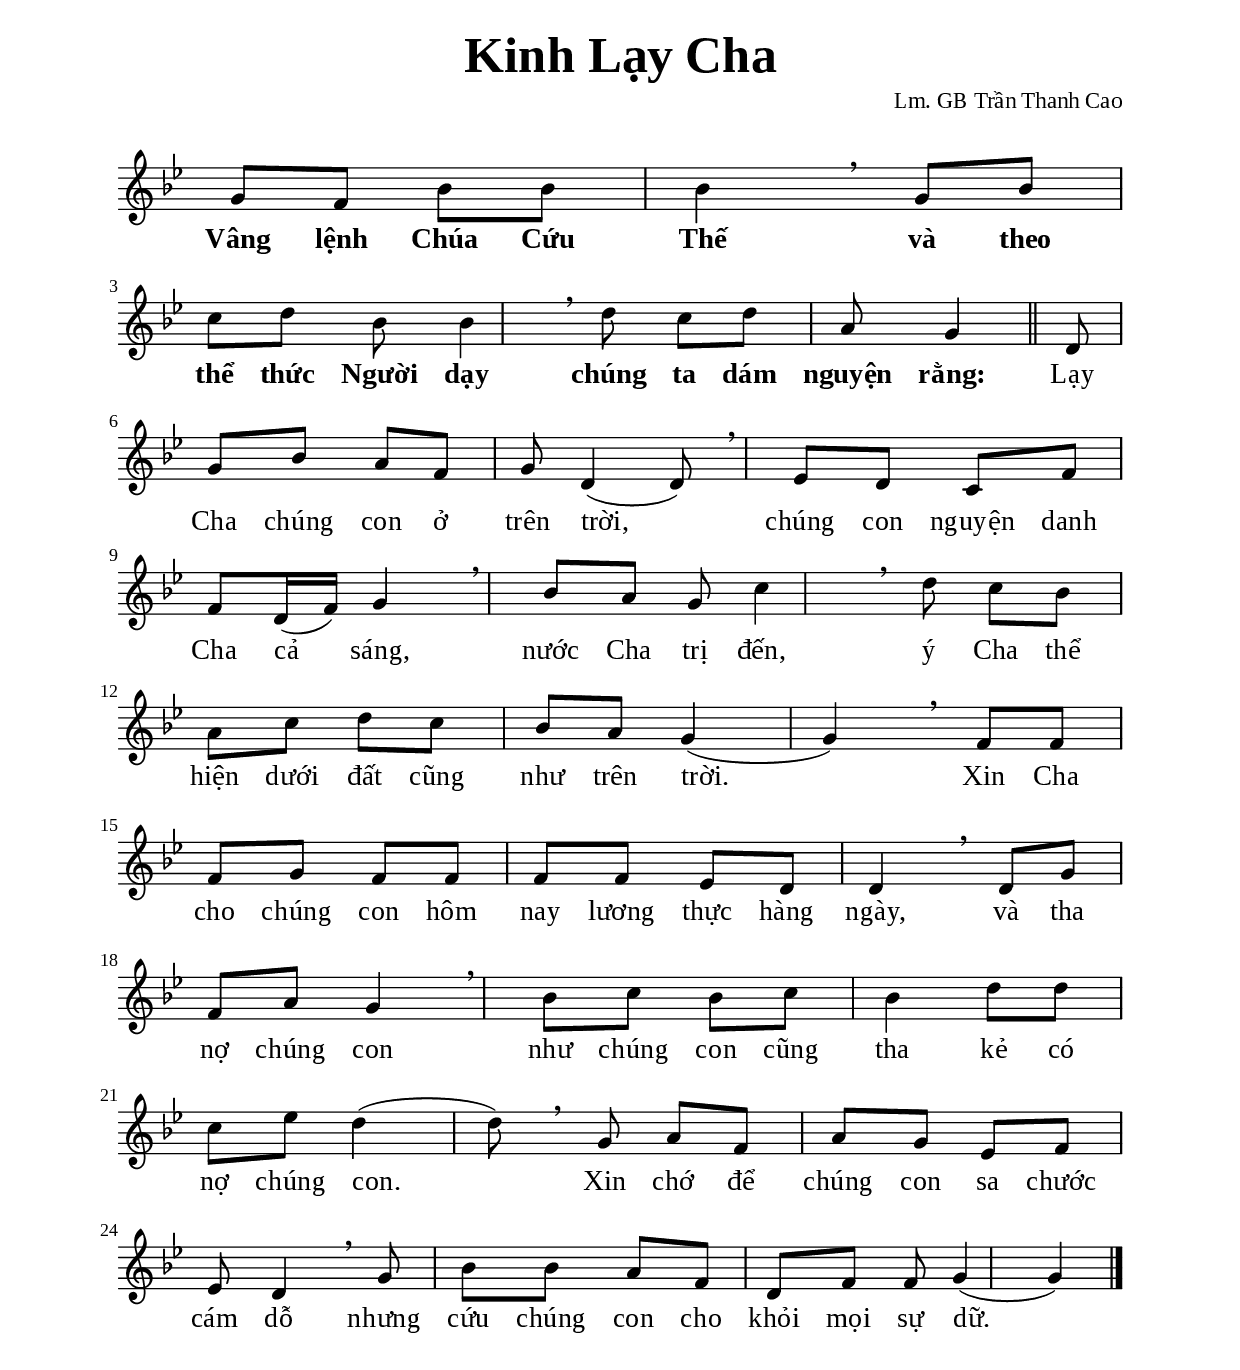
% Cài đặt chung
\version "2.22.1"
\include "english.ly"

\header {
  title = \markup { \fontsize #3 "Kinh Lạy Cha" }
  poet = " "
  composer = "Lm. GB Trần Thanh Cao"
  arranger = " "
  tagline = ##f
}

% Nhạc phiên khúc
nhacPhienKhucMot = \relative c'' {
  \key bf \major \time 2/4
  g8 f bf bf bf4 \breathe
  g8 bf c d bf bf4 \breathe
  d8 c d a g4 \bar "||"
  d8 g bf a f g d4 (d8) \breathe
  ef d c f f d16 (f) g4 \breathe
  bf8 a g c4 \breathe
  d8 c bf a c d c bf a g4 (g) \breathe
  f8 f f g f f f f ef d d4 \breathe
  d8 g f a g4 \breathe
  bf8 c bf c bf4 d8 d c ef d4 (d8) \breathe
  g,8 a f a g ef f ef d4 \breathe
  g8 bf bf a f d f f g4 (g) \bar "|."
}

% Lời phiên khúc
loiPhienKhucMot = \lyricmode {
  \override LyricText.font-series = #'bold
  Vâng lệnh Chúa Cứu Thế và theo thể thức Người dạy
  chúng ta dám nguyện rằng:
  \override LyricText.font-series = #'normal
  Lạy Cha chúng con ở trên trời,
  chúng con nguyện danh Cha cả sáng,
  nước Cha trị đến,
  ý Cha thể hiện dưới đất cũng như trên trời.
  Xin Cha cho chúng con hôm nay lương thực hàng ngày,
  và tha nợ chúng con
  như chúng con cũng tha kẻ có nợ chúng con.
  Xin chớ để chúng con sa chước cám dỗ
  nhưng cứu chúng con cho khỏi mọi sự dữ.
}


% Dàn trang
\paper {
  #(set-paper-size "a4")
  top-margin = 15\mm
  bottom-margin = 10\mm
  left-margin = 20\mm
  right-margin = 20\mm
  indent = #0
  #(define fonts
    (make-pango-font-tree
      "Liberation Serif"
      "Liberation Serif"
      "Liberation Serif"
      (/ 20 20)))
  page-count = #1
  system-system-spacing = #'((basic-distance . 13))
  score-system-spacing = #'((basic-distance . 13))
}

\score {
  \new ChoirStaff <<
    \new Staff <<
      \new Voice = beSop \nhacPhienKhucMot
      >>
    \new Lyrics \lyricsto beSop \loiPhienKhucMot
  >>
  \layout {
    \override Staff.TimeSignature.transparent = ##t
    \override Lyrics.LyricText.font-size = #+2
    \override Lyrics.LyricSpace.minimum-distance = #2.5
    \override Score.SpacingSpanner.uniform-stretching = ##t
    \set Score.barAlways = ##t
    \set Score.defaultBarType = ""
  } 
}
